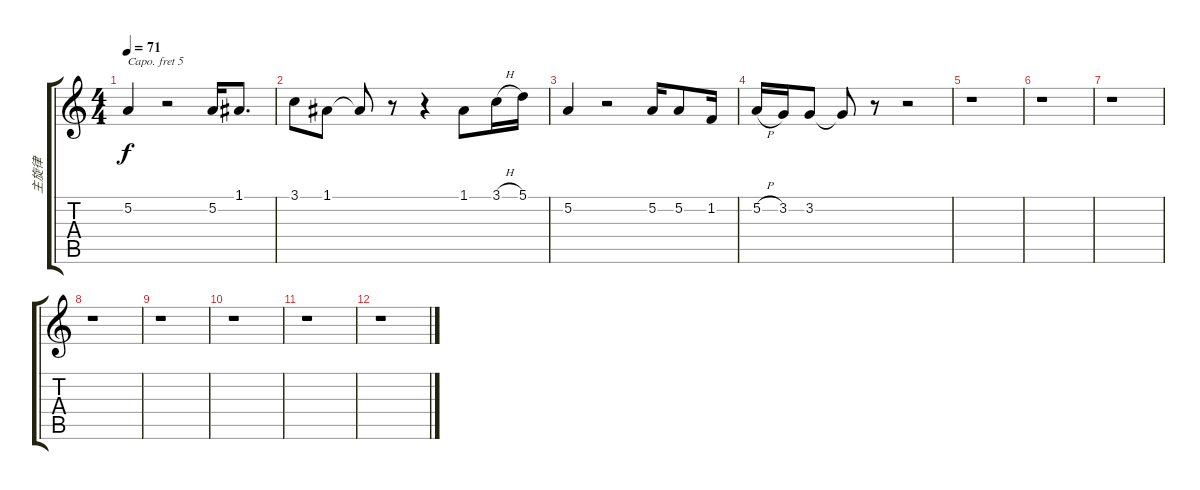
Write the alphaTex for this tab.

\track ("主旋律" "主旋律") {instrument tenorsax}
\staff {score tabs}
\capo 5
\tuning (E4 B3 G3 D3 A2 E2) {hide}
\ts (4 4)
\tempo 71
\clef g2
\ks c
5.2.4{dy f} r.2 5.2.16 1.1.8{d} |
3.1.8 1.1.8 1.1{t}.8 r.8 r.4 1.1.8 3.1{h}.16 5.1.16 |
5.2.4 r.2 5.2.16 5.2.8 1.2.16 |
5.2{h}.16 3.2.16 3.2.8 3.2{t}.8 r.8 r.2 |
r.1 |
r.1 |
r.1 |
r.1 |
r.1 |
r.1 |
r.1 |
r.1
